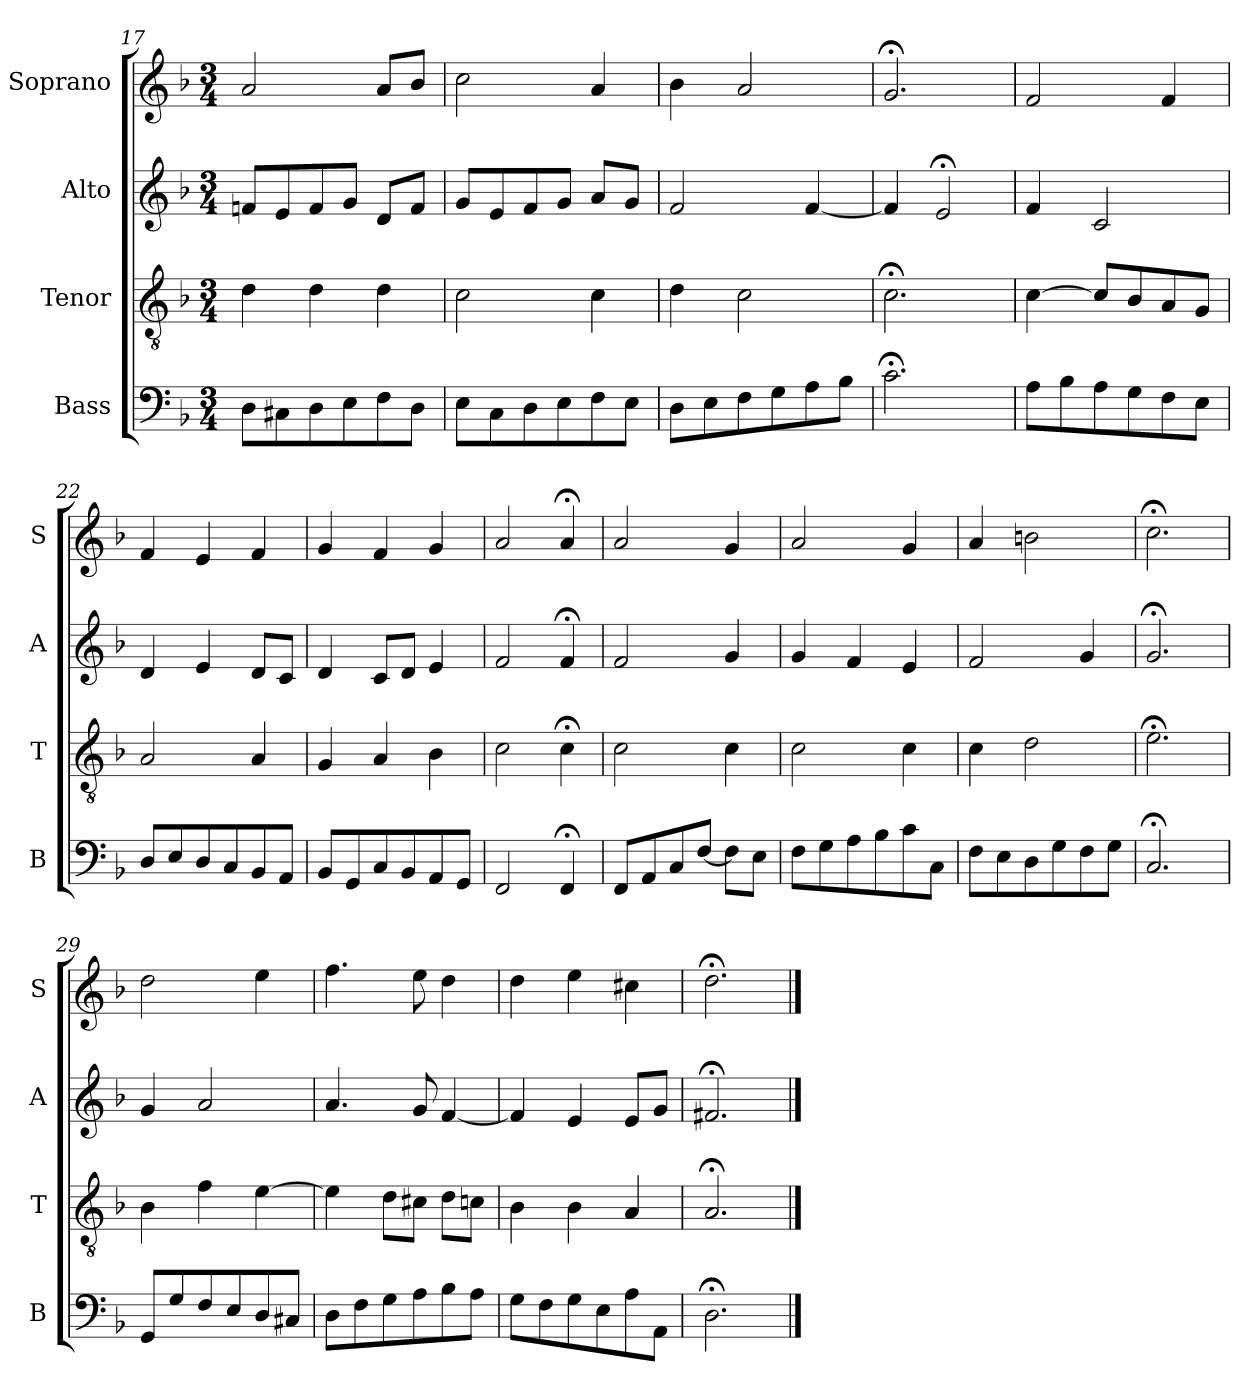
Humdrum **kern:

**kern	**kern	**kern	**kern
*part4	*part3	*part2	*part1
*staff4	*staff3	*staff2	*staff1
*I"Bass	*I"Tenor	*I"Alto	*I"Soprano
*I'B	*I'T	*I'A	*I'S
*clefF4	*clefGv2	*clefG2	*clefG2
*k[b-]	*k[b-]	*k[b-]	*k[b-]
*d:	*d:	*d:	*d:
*M3/4	*M3/4	*M3/4	*M3/4
=17	=17	=17	=17
8DL	4d	8fnL	2a
8C#X	.	8e	.
8D	4d	8f	.
8E	.	8gJ	.
8F	4d	8dL	8aL
8DJ	.	8fJ	8b-J
=18	=18	=18	=18
8EL	2c	8gL	2cc
8C	.	8e	.
8D	.	8f	.
8E	.	8gJ	.
8F	4c	8aL	4a
8EJ	.	8gJ	.
=19	=19	=19	=19
8DL	4d	2f	4b-
8E	.	.	.
8F	2c	.	2a
8G	.	.	.
8A	.	[4f	.
8B-J	.	.	.
=20	=20	=20	=20
2.c;<	2.c;<	4f]	2.g;<
.	.	2e;<	.
=21	=21	=21	=21
8AL	[4c	4f	2f
8B-	.	.	.
8A	8cL]	2c	.
8G	8B-	.	.
8F	8A	.	4f
8EJ	8GJ	.	.
=22	=22	=22	=22
8DL	2A	4d	4f
8E	.	.	.
8D	.	4e	4e
8C	.	.	.
8BB-	4A	8dL	4f
8AAJ	.	8cJ	.
=23	=23	=23	=23
8BB-L	4G	4d	4g
8GG	.	.	.
8Ci	4Ai	8ciL	4fi
8BB-	.	8dJ	.
8AA	4B-	4e	4g
8GGJ	.	.	.
=24	=24	=24	=24
2FF	2c	2f	2a
4FF;<	4c;<	4f;<	4a;<
=25	=25	=25	=25
8FFL	2c	2f	2a
8AA	.	.	.
8C	.	.	.
[8FJ	.	.	.
8FL]	4c	4g	4g
8EJ	.	.	.
=26	=26	=26	=26
8FL	2c	4g	2a
8G	.	.	.
8A	.	4f	.
8B-	.	.	.
8c	4c	4e	4g
8CJ	.	.	.
=27	=27	=27	=27
8FL	4c	2f	4a
8E	.	.	.
8D	2d	.	2bn
8G	.	.	.
8F	.	4g	.
8GJ	.	.	.
=28	=28	=28	=28
2.C;<	2.e;<	2.g;<	2.cc;<
=29	=29	=29	=29
8GGL	4B-	4g	2dd
8G	.	.	.
8F	4f	2a	.
8E	.	.	.
8D	[4e	.	4ee
8C#XJ	.	.	.
=30	=30	=30	=30
8DL	4e]	4.a	4.ff
8F	.	.	.
8G	8dL	.	.
8A	8c#XJ	8g	8ee
8B-	8dL	[4f	4dd
8AJ	8cnJ	.	.
=31	=31	=31	=31
8GL	4B-	4f]	4dd
8F	.	.	.
8G	4B-	4e	4ee
8E	.	.	.
8A	4A	8eL	4cc#X
8AAJ	.	8gJ	.
=32	=32	=32	=32
2.D;<	2.A;<	2.f#X;<	2.dd;<
==	==	==	==
*-	*-	*-	*-
